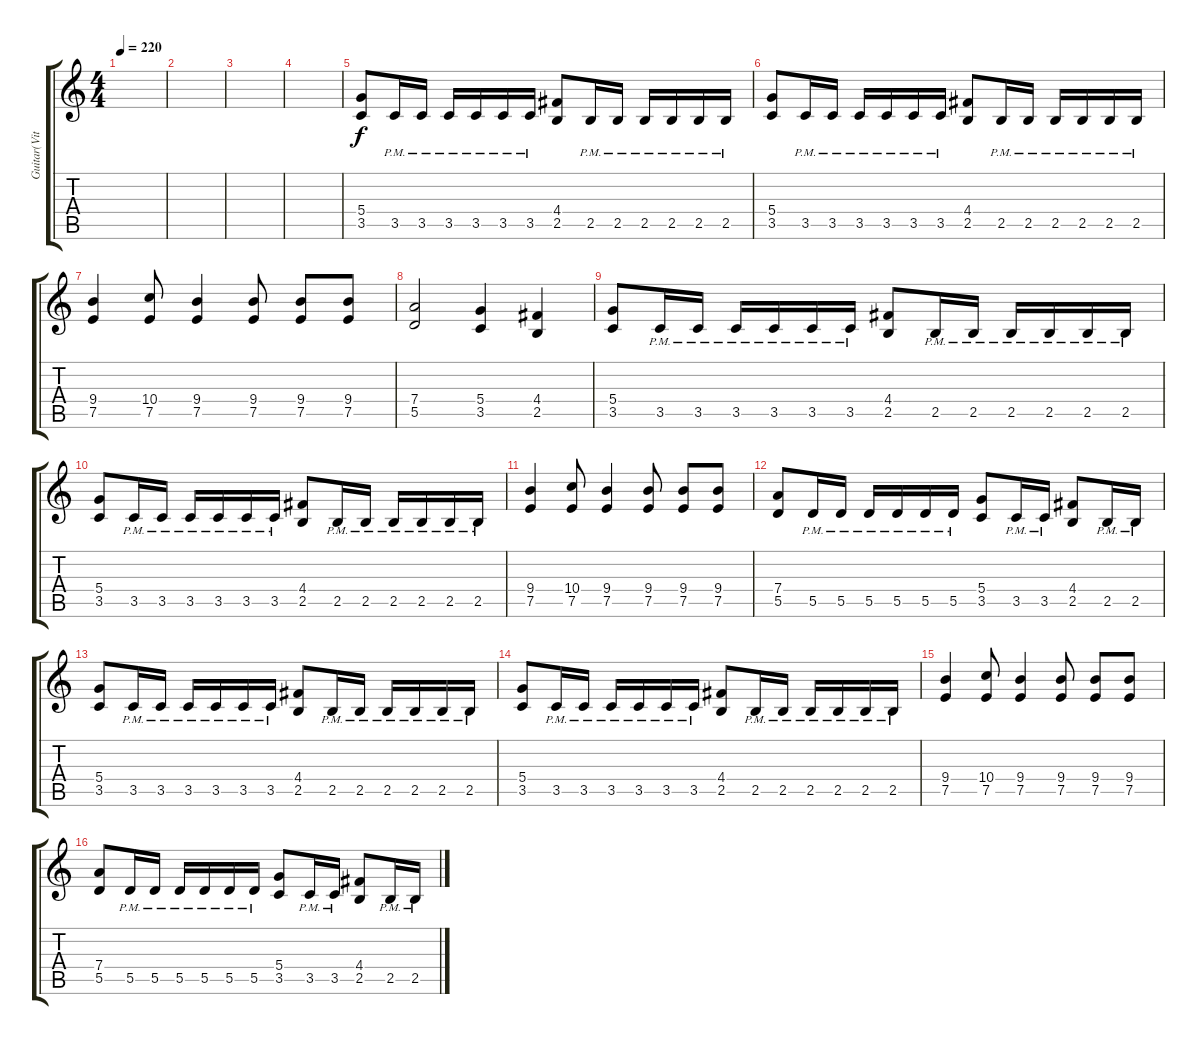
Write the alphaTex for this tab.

\track ("Guitar(Vitek)" "Guitar(Vit") {instrument overdrivenguitar}
\staff {score tabs}
\tuning (E4 B3 G3 D3 A2 E2) {hide}
\ts (4 4)
\tempo 220
\clef g2
\ks c
|
|
|
|
(5.4 3.5).8 3.5{pm}.16 3.5{pm}.16 3.5{pm}.16 3.5{pm}.16 3.5{pm}.16 3.5{pm}.16 (4.4 2.5).8 2.5{pm}.16 2.5{pm}.16 2.5{pm}.16 2.5{pm}.16 2.5{pm}.16 2.5{pm}.16 |
(5.4 3.5).8 3.5{pm}.16 3.5{pm}.16 3.5{pm}.16 3.5{pm}.16 3.5{pm}.16 3.5{pm}.16 (4.4 2.5).8 2.5{pm}.16 2.5{pm}.16 2.5{pm}.16 2.5{pm}.16 2.5{pm}.16 2.5{pm}.16 |
(9.4 7.5).4 (10.4 7.5).8 (9.4 7.5).4 (9.4 7.5).8 (9.4 7.5).8 (9.4 7.5).8 |
(7.4 5.5).2 (5.4 3.5).4 (4.4 2.5).4 |
(5.4 3.5).8 3.5{pm}.16 3.5{pm}.16 3.5{pm}.16 3.5{pm}.16 3.5{pm}.16 3.5{pm}.16 (4.4 2.5).8 2.5{pm}.16 2.5{pm}.16 2.5{pm}.16 2.5{pm}.16 2.5{pm}.16 2.5{pm}.16 |
(5.4 3.5).8 3.5{pm}.16 3.5{pm}.16 3.5{pm}.16 3.5{pm}.16 3.5{pm}.16 3.5{pm}.16 (4.4 2.5).8 2.5{pm}.16 2.5{pm}.16 2.5{pm}.16 2.5{pm}.16 2.5{pm}.16 2.5{pm}.16 |
(9.4 7.5).4 (10.4 7.5).8 (9.4 7.5).4 (9.4 7.5).8 (9.4 7.5).8 (9.4 7.5).8 |
(7.4 5.5).8 5.5{pm}.16 5.5{pm}.16 5.5{pm}.16 5.5{pm}.16 5.5{pm}.16 5.5{pm}.16 (5.4 3.5).8 3.5{pm}.16 3.5{pm}.16 (4.4 2.5).8 2.5{pm}.16 2.5{pm}.16 |
(5.4 3.5).8 3.5{pm}.16 3.5{pm}.16 3.5{pm}.16 3.5{pm}.16 3.5{pm}.16 3.5{pm}.16 (4.4 2.5).8 2.5{pm}.16 2.5{pm}.16 2.5{pm}.16 2.5{pm}.16 2.5{pm}.16 2.5{pm}.16 |
(5.4 3.5).8 3.5{pm}.16 3.5{pm}.16 3.5{pm}.16 3.5{pm}.16 3.5{pm}.16 3.5{pm}.16 (4.4 2.5).8 2.5{pm}.16 2.5{pm}.16 2.5{pm}.16 2.5{pm}.16 2.5{pm}.16 2.5{pm}.16 |
(9.4 7.5).4 (10.4 7.5).8 (9.4 7.5).4 (9.4 7.5).8 (9.4 7.5).8 (9.4 7.5).8 |
(7.4 5.5).8 5.5{pm}.16 5.5{pm}.16 5.5{pm}.16 5.5{pm}.16 5.5{pm}.16 5.5{pm}.16 (5.4 3.5).8 3.5{pm}.16 3.5{pm}.16 (4.4 2.5).8 2.5{pm}.16 2.5{pm}.16
